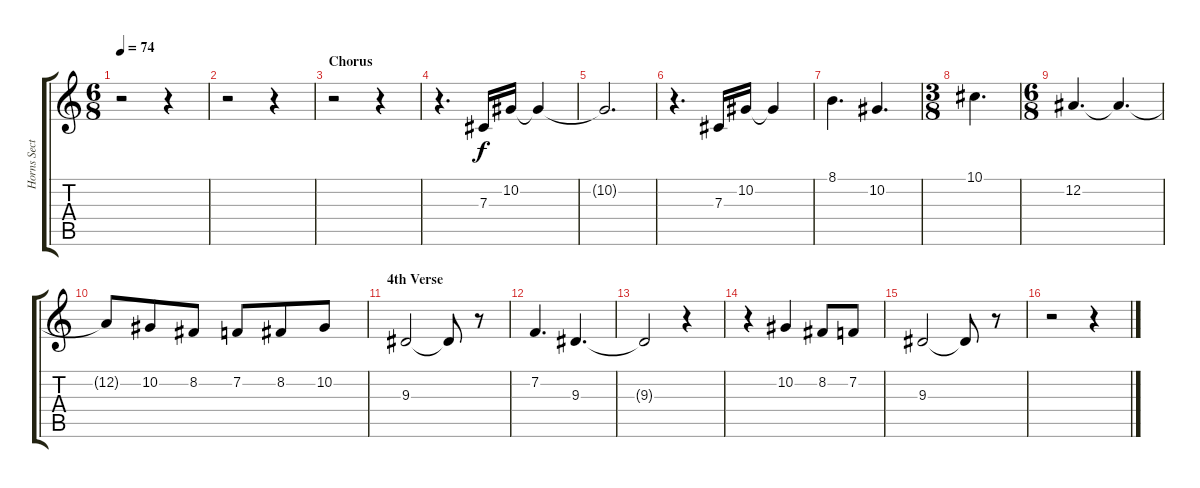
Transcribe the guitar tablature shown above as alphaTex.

\track ("Horns Section (SF Symphony)" "Horns Sect") {instrument frenchhorn}
\staff {score tabs}
\tuning (Eb4 Bb3 Gb3 Db3 Ab2 Eb2) {hide}
\ts (6 8)
\tempo 74
\clef g2
\ks c
r.2{dy mf} r.4 |
r.2 r.4 |
\section ("" "Chorus")
r.2 r.4 |
r.4{d volume 16} 7.3.16{dy f} 10.2.16 10.2{t}.4 |
10.2{t}.2{d} |
r.4{d} 7.3.16 10.2.16 10.2{t}.4 |
8.1.4{d} 10.2.4{d} |
\ts (3 8)
10.1.4{d} |
\ts (6 8)
12.2.4{d} 12.2{t}.4{d} |
12.2{t}.8 10.2.8 8.2.8 7.2.8 8.2.8 10.2.8 |
\section ("" "4th Verse")
9.3.2 9.3{t}.8 r.8 |
7.2.4{d} 9.3.4{d} |
9.3{t}.2 r.4 |
r.4 10.2.4 8.2.8 7.2.8 |
9.3.2 9.3{t}.8 r.8 |
r.2 r.4
